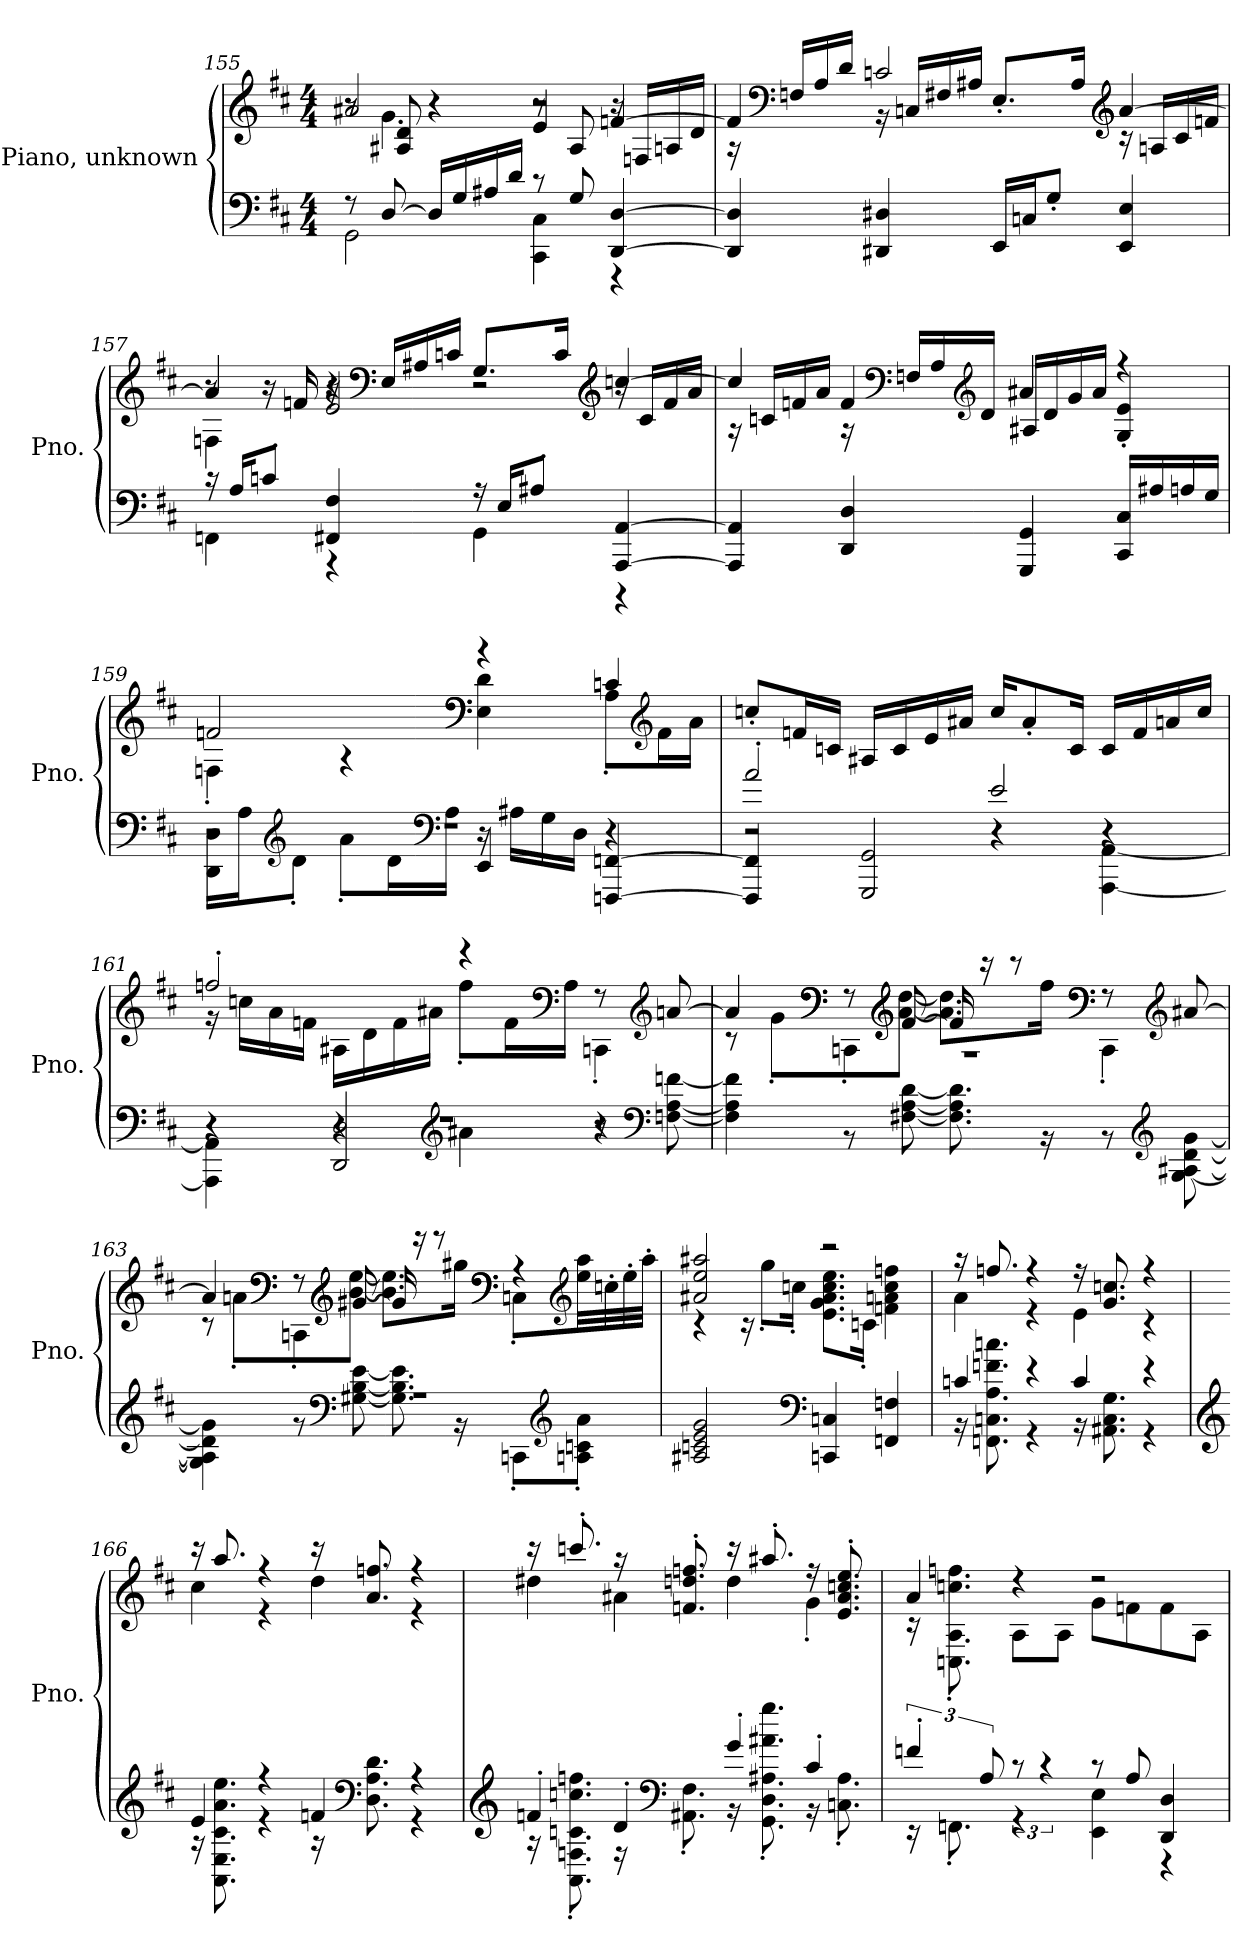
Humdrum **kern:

**kern	**kern
*part1	*part1
*staff2	*staff1
*I"Piano, unknown	*
*I'Pno.	*
!!LO:LB:g=z
*clefF4	*clefG2
*k[f#c#]	*k[f#c#]
*M4/4	*M4/4
=155	=155
*^	*^
*	*	*	*^
8r	2GG\	2a#X/	8r	8r
[8D/	.	.	4.g\	8A#X/ 8d/
16D/LL]	.	.	.	4r
16G/	.	.	.	.
16A#X/	.	.	.	.
16d/JJ	.	.	.	.
8r	4CC#\ 4C#\	4e/	2r	8r
8G/	.	.	.	8A#/
[4DD/ [4D/	4r	[4fn/	.	16r
.	.	.	.	16Fn/LL
.	.	.	.	16An/
.	.	.	.	16d/JJ
*v	*v	*	*	*
*	*	*v	*v
=156	=156	=156
4DD/] 4D/]	4f/]	16r
*	*clefF4	*
.	.	16Fn/LL
.	.	16A/
.	.	16d/JJ
4DD#X/ 4D#X/	2cn/	16r
.	.	16Cn/LL
.	.	16F#X/
.	.	16A#X/JJ
16EE/LL	.	8.E'/L
16Cn/J	.	.
8G'/J	.	.
.	.	16A#/Jk
*	*clefG2	*
4EE/ 4E/	[4a/	16r
.	.	16An/LL
.	.	16c/
.	.	16fn/JJ
!!LO:LB:g=z
=157	=157	=157
*^	*	*^
16r	4FFn\	4a/]	4Fn\	8r
16A/KL	.	.	.	.
8cn'/J	.	.	.	16r
.	.	.	.	16fn/
4FF#X/ 4F#/	4r	2e/	4r	16r
*	*	*clefF4	*	*
.	.	.	.	16E/LL
.	.	.	.	16A#X/
.	.	.	.	16cn/JJ
16r	4GG\	.	2r	8.G/L
16E/KL	.	.	.	.
8A#X'/J	.	.	.	.
.	.	.	.	16c/Jk
*	*	*clefG2	*	*
[4AAA/ [4AA/	4r	[4ccn/	.	16r
.	.	.	.	16c/LL
.	.	.	.	16f/
.	.	.	.	16a/JJ
*v	*v	*	*	*
*	*	*v	*v
!!LO:LB:g=z
=158	=158	=158
4AAA/] 4AA/]	4cc/]	16r
.	.	16cn/LL
.	.	16fn/
.	.	16a/JJ
4DD/ 4D/	4f/	16r
*	*clefF4	*
.	.	16Fn/LL
.	.	16A/
*	*clefG2	*
.	.	16d/JJ
4GGG/ 4GG/	4a#X/	16A#X/LL
.	.	16d/
.	.	16g/
.	.	16a#/JJ
16CC#/ 16C#/LL	4r	4G/' 4e/'
16A#X/	.	.
16An/	.	.
16G/JJ	.	.
=159	=159	=159
*^	*	*
*	*^	*	*
1r	16DD\ 16D\LL	2r	2fn/	4Fn'\
.	16A\J	.	.	.
*clefG2	*	*	*	*
.	8d'\J	.	.	.
.	8a'\L	.	.	4r
.	16d\L	.	.	.
*clefF4	*	*	*	*
.	16A\JJ	.	.	.
*	*	*	*clefF4	*
.	16r	4EE/	4r	4E\ 4d\
.	16A#X\LL	.	.	.
.	16G\	.	.	.
.	16D\JJ	.	.	.
.	4r	[4FFFn/ [4FFn/	4cn/	8A'\L
*	*	*	*clefG2	*
.	.	.	.	16f\L
.	.	.	.	16a\JJ
*	*	*	*v	*v
!!LO:LB:g=z
=160	=160	=160	=160
2a'/	2r	4FFF/] 4FF/]	8ccn'/L
.	.	.	16fn/L
.	.	.	16cn/JJ
.	.	2GGG/ 2GG/	16A#X/LL
.	.	.	16c/
.	.	.	16e/
.	.	.	16a#X/JJ
2e/	4r	.	16cc/KL
.	.	.	8a#'/
.	.	.	16c/Jk
.	[4AAA\ [4AA\	4r	16c/LL
.	.	.	16f/
.	.	.	16an/
.	.	.	16cc/JJ
=161	=161	=161	=161
*	*	*	*^
1r	4AAA\] 4AA\]	4r	2ffn'/	16r
.	.	.	.	16ccn\LL
.	.	.	.	16a\
.	.	.	.	16fn\JJ
.	4r	2DD/ 2D/	.	16A#X\LL
.	.	.	.	16d\
.	.	.	.	16f\
.	.	.	.	16a#X\JJ
*clefG2	*	*	*	*
.	4a#X\	.	4r	8ff'\L
.	.	.	.	16f\L
*	*	*	*clefF4	*
.	.	.	.	16A#\JJ
.	8r	4r	8r	4CCn'\
*clefF4	*	*	*clefG2	*
.	[8Fn\ [8A\ [8fn\	.	[8an/	.
*	*v	*v	*	*
!!LO:PB:g=z	!!
=162	=162	=162	=162
1r	4F\] 4A\] 4f\]	4a/]	8r
.	.	.	8g'\L
*	*	*clefF4	*
.	8r	8r	8CCn'\
*	*	*clefG2	*
.	[8F#X\ [8A\ [8d\	[8f#/	[8a\ [8dd\J
.	8.F#\] 8.A\] 8.d\]	16f#/]	8.a\] 8.dd\]L
.	.	16r	.
.	.	8r	.
.	16r	.	16ff#\Jk
*	*	*clefF4	*
.	8r	8r	4CC'\
*clefG2	*	*clefG2	*
.	[8G\ [8A#X\ [8d\ [8g\	[8a#X/	.
!!LO:LB:g=z	!!
=163	=163	=163	=163
1r	4G\] 4A#\] 4d\] 4g\]	4a#/]	8r
.	.	.	8an'\L
*	*	*clefF4	*
.	8r	8r	8CCn'\
*clefF4	*	*clefG2	*
.	[8G#X\ [8B\ [8e\	[8g#X/	[8b\ [8ee\J
.	8.G#\] 8.B\] 8.e\]	16g#/]	8.b\] 8.ee\]L
.	.	16r	.
.	.	8r	.
.	16r	.	16gg#X\Jk
*	*	*clefF4	*
.	8CCn'\L	4r	8Cn'\L
*clefG2	*	*clefG2	*
.	8An\' 8cn\' 8a\'J	.	32ee\ 32aa\LL
.	.	.	32ccn'\
.	.	.	32ee'\
.	.	.	32aa'\JJJ
*v	*v	*	*
=164	=164	=164
2A#X/ 2cn/ 2e/ 2g/	2a#X/ 2ee/ 2aa#X/	4r
.	.	16r
.	.	8gg'\L
.	.	16ccn'\Jk
*clefF4	*	*
4CCn/ 4Cn/	2r	8.e\ 8.g\ 8.a#\ 8.cc\ 8.ee\L
.	.	16cn'\Jk
4FFn/ 4Fn/	.	4fn\ 4an\ 4cc\ 4ffn\
!!LO:LB:g=z	!!
=165	=165	=165
*^	*	*
4cn/	16r	16r	4a\
.	8.FFn\ 8.Cn\ 8.A\ 8.fn\ 8.ccn\	8.ffn/	.
4r	4r	4r	4r
4c/	16r	16r	4e\
.	8.AA#X\ 8.C\ 8.G\	8.g/ 8.ccn/	.
4r	4r	4r	4r
=166	=166	=166	=166
*clefG2	*	*	*
4e/	16r	16r	4cc#\
.	8.AA\ 8.E\ 8.c#\ 8.a\ 8.ee\	8.aa/	.
4r	4r	4r	4r
4fn/	16r	16r	4dd\
*clefF4	*	*	*
.	8.D\ 8.A\ 8.d\	8.a/ 8.ffn/	.
4r	4r	4r	4r
=167	=167	=167	=167
*clefG2	*	*	*
4fn'/	16r	16r	4dd#X\
.	8.AA\' 8.Fn\' 8.cn\' 8.ccn\' 8.ffn\'	8.cccn'/	.
4d'/	16r	16r	4a#X\
*clefF4	*	*	*
.	8.AA#X\' 8.F\'	8.fn/' 8.ddn/' 8.ffn/'	.
4g'/	16r	16r	4dd\
.	8.GG\' 8.D\' 8.A#X\' 8.a#X\' 8.gg\'	8.aa#X'/	.
4c'/	16r	16r	4g'\
.	8.Cn\' 8.A#\'	8.e/' 8.a#/' 8.ccn/' 8.ee/'	.
!!LO:LB:g=z	!!
=168	=168	=168	=168
6fn'/	16r	4a/	16r
.	8.FFn'\	.	8.Cn\' 8.A\' 8.ccn\' 8.ffn\'
12A/	.	.	.
12r	4r	4r	8A\L
6r	.	.	.
.	.	.	8A\J
8r	4EE\ 4E\	2r	8g\L
8A/	.	.	8fn\
4DD/ 4D/	4r	.	8f\
.	.	.	8A\J
*v	*v	*	*
*	*v	*v
=	=
*-	*-
